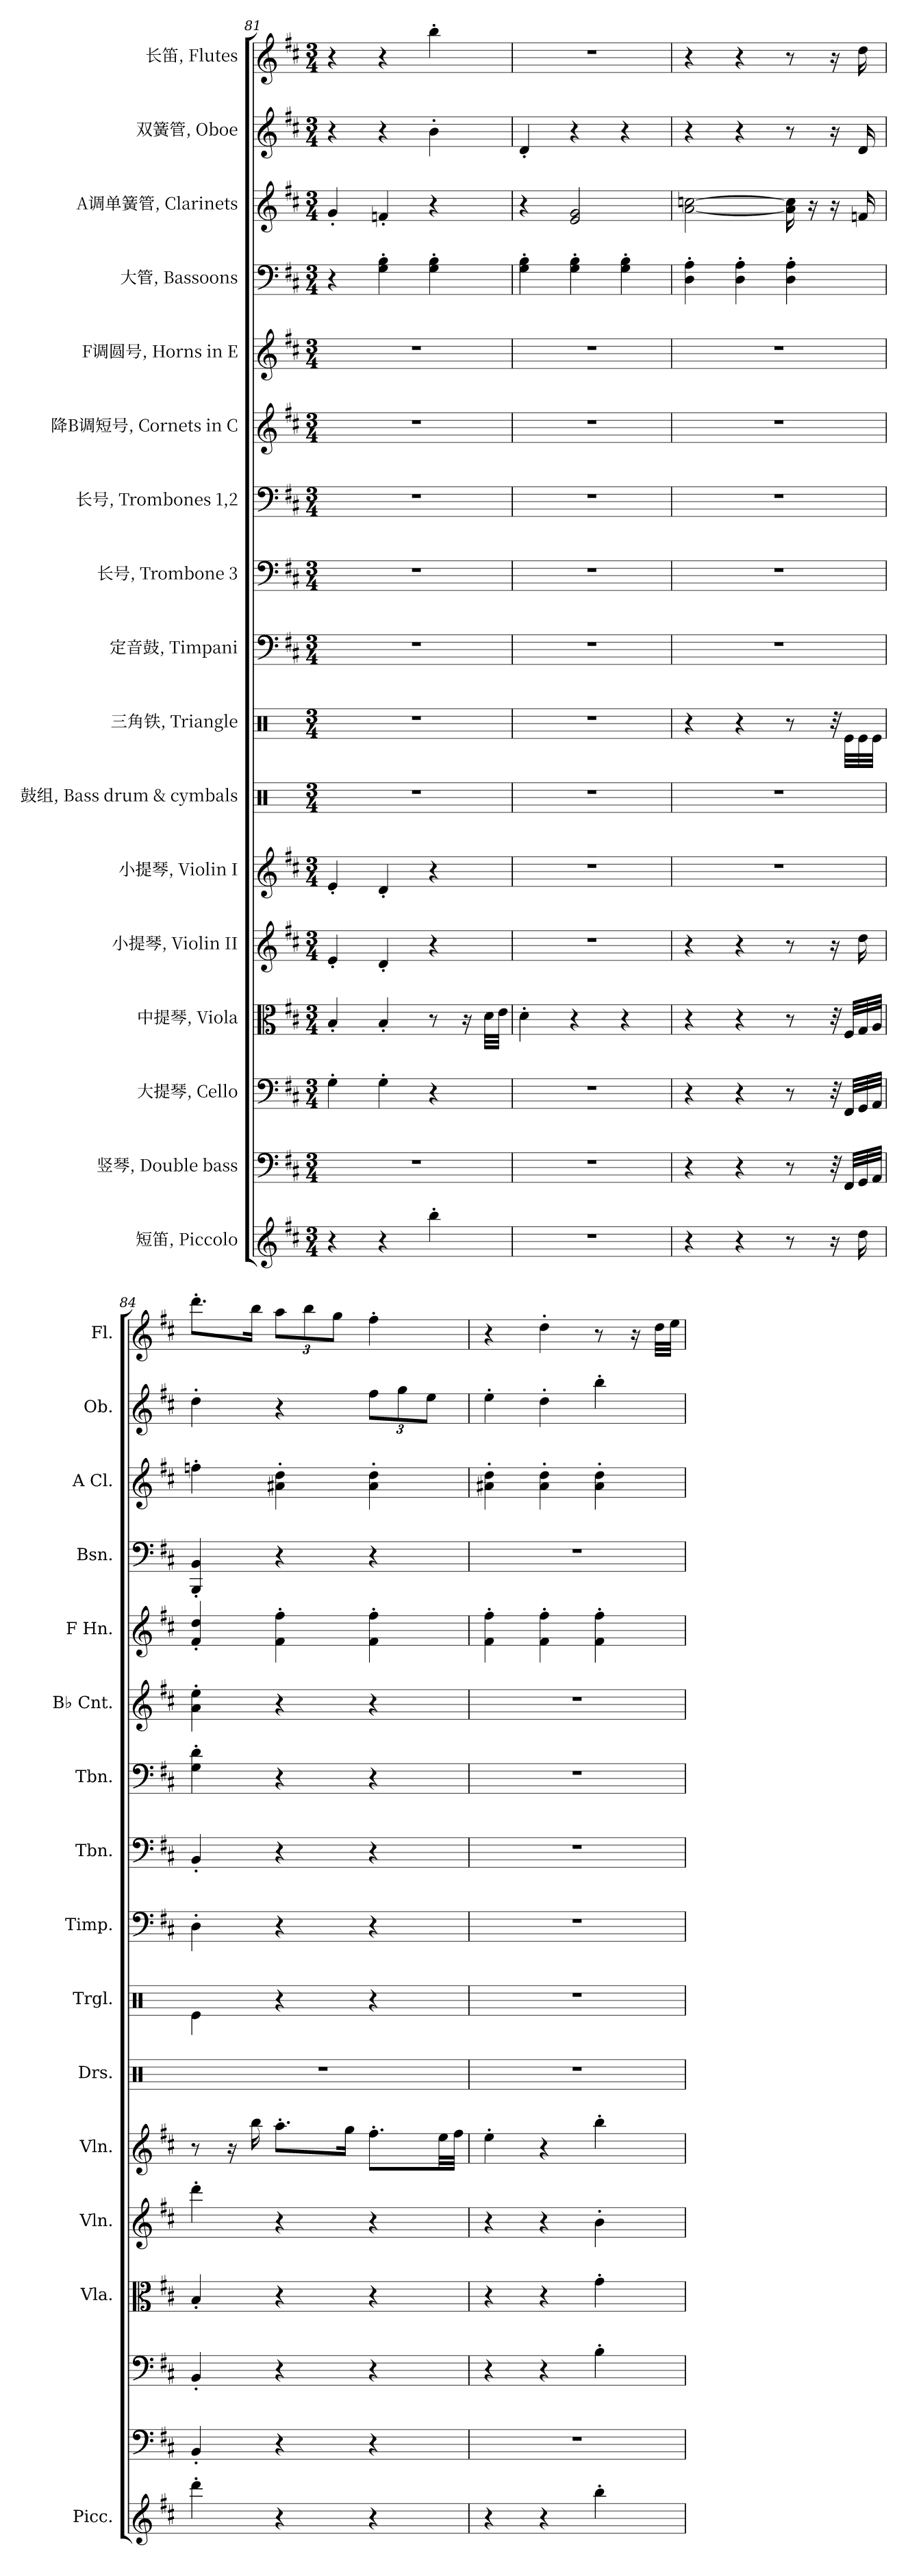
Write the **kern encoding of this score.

**kern	**kern	**kern	**kern	**kern	**kern	**kern	**kern	**kern	**kern	**kern	**kern	**kern	**kern	**kern	**kern	**kern
*part17	*part16	*part15	*part14	*part13	*part12	*part11	*part10	*part9	*part8	*part7	*part6	*part5	*part4	*part3	*part2	*part1
*staff17	*staff16	*staff15	*staff14	*staff13	*staff12	*staff11	*staff10	*staff9	*staff8	*staff7	*staff6	*staff5	*staff4	*staff3	*staff2	*staff1
*I"短笛, Piccolo	*I"竖琴, Double bass	*I"大提琴, Cello	*I"中提琴, Viola	*I"小提琴, Violin II	*I"小提琴, Violin I	*I"鼓组, Bass drum &amp; cymbals	*I"三角铁, Triangle	*I"定音鼓, Timpani	*I"长号, Trombone 3	*I"长号, Trombones 1,2	*I"降B调短号, Cornets in C	*I"F调圆号, Horns in E	*I"大管, Bassoons	*I"A调单簧管, Clarinets	*I"双簧管, Oboe	*I"长笛, Flutes
*I'Picc.	*	*	*I'Vla.	*I'Vln.	*I'Vln.	*I'Drs.	*I'Trgl.	*I'Timp.	*I'Tbn.	*I'Tbn.	*I'B♭ Cnt.	*I'F Hn.	*I'Bsn.	*I'A Cl.	*I'Ob.	*I'Fl.
*clefG2	*clefF4	*clefF4	*clefC3	*clefG2	*clefG2	*clefX	*clefX	*clefF4	*clefF4	*clefF4	*clefG2	*clefG2	*clefF4	*clefG2	*clefG2	*clefG2
*ITrd-7c-12	*	*	*	*	*	*	*	*	*	*	*ITrd1c2	*ITrd4c7	*	*ITrd2c3	*	*
*k[f#c#]	*k[f#c#]	*k[f#c#]	*k[f#c#]	*k[f#c#]	*k[f#c#]	*k[]	*k[]	*k[f#c#]	*k[f#c#]	*k[f#c#]	*k[]	*k[f#]	*k[f#c#]	*k[f#c#g#d#a#]	*k[f#c#]	*k[f#c#]
*M3/4	*M3/4	*M3/4	*M3/4	*M3/4	*M3/4	*M3/4	*M3/4	*M3/4	*M3/4	*M3/4	*M3/4	*M3/4	*M3/4	*M3/4	*M3/4	*M3/4
=81	=81	=81	=81	=81	=81	=81	=81	=81	=81	=81	=81	=81	=81	=81	=81	=81
4r	2.r	4G'\	4B'/	4e'/	4e'/	2.r	2.r	2.r	2.r	2.r	2.r	2.r	4r	4e'/	4r	4r
4r	.	4G'\	4B'/	4d'/	4d'/	.	.	.	.	.	.	.	4G\' 4B\'	4dn'/	4r	4r
4bbb'\	.	4r	8r	4r	4r	.	.	.	.	.	.	.	4G\' 4B\'	4r	4b'\	4bb'\
.	.	.	16r	.	.	.	.	.	.	.	.	.	.	.	.	.
.	.	.	32d\LLL	.	.	.	.	.	.	.	.	.	.	.	.	.
.	.	.	32e\JJJ	.	.	.	.	.	.	.	.	.	.	.	.	.
=82	=82	=82	=82	=82	=82	=82	=82	=82	=82	=82	=82	=82	=82	=82	=82	=82
2.r	2.r	2.r	4d'\	2.r	2.r	2.r	2.r	2.r	2.r	2.r	2.r	2.r	4G\' 4B\'	4r	4d'/	2.r
.	.	.	4r	.	.	.	.	.	.	.	.	.	4G\' 4B\'	2c#/ 2e/	4r	.
.	.	.	4r	.	.	.	.	.	.	.	.	.	4G\' 4B\'	.	4r	.
=83	=83	=83	=83	=83	=83	=83	=83	=83	=83	=83	=83	=83	=83	=83	=83	=83
4r	4r	4r	4r	4r	2.r	2.r	4r	2.r	2.r	2.r	2.r	2.r	4D\' 4A\'	[2f#\ [2an\	4r	4r
4r	4r	4r	4r	4r	.	.	4r	.	.	.	.	.	4D\' 4A\'	.	4r	4r
8r	8r	8r	8r	8r	.	.	8r	.	.	.	.	.	4D\' 4A\'	16f#\] 16a\]	8r	8r
.	.	.	.	.	.	.	.	.	.	.	.	.	.	16r	.	.
16r	32r	32r	32r	16r	.	.	32r	.	.	.	.	.	.	16r	16r	16r
.	32FF#/LLL	32FF#/LLL	32F#/LLL	.	.	.	32Re\LLL	.	.	.	.	.	.	.	.	.
16ddd\	32GG/	32GG/	32G/	16dd\	.	.	32Re\	.	.	.	.	.	.	16dn/	16d/	16dd\
.	32AA/JJJ	32AA/JJJ	32A/JJJ	.	.	.	32Re\JJJ	.	.	.	.	.	.	.	.	.
!!LO:PB:g=z
=84	=84	=84	=84	=84	=84	=84	=84	=84	=84	=84	=84	=84	=84	=84	=84	=84
4dddd'\	4BB'/	4BB'/	4B'/	4ddd'\	8r	2.r	4Re\	4D'\	4BB'/	4G\' 4d\'	4g\' 4dd\'	4B/' 4g/'	4BBB/' 4BB/'	4ddn'\	4dd'\	8.ddd'\L
.	.	.	.	.	16r	.	.	.	.	.	.	.	.	.	.	.
.	.	.	.	.	16bb\	.	.	.	.	.	.	.	.	.	.	16bb\Jk
*	*	*	*	*	*	*	*	*	*	*	*	*	*	*	*	*Xbrackettup
4r	4r	4r	4r	4r	8.aa'\L	.	4r	4r	4r	4r	4r	4B\' 4b\'	4r	4f##X\' 4b\'	4r	12aa\L
.	.	.	.	.	.	.	.	.	.	.	.	.	.	.	.	12bb\
.	.	.	.	.	.	.	.	.	.	.	.	.	.	.	.	12gg\J
.	.	.	.	.	16gg\Jk	.	.	.	.	.	.	.	.	.	.	.
*	*	*	*	*	*	*	*	*	*	*	*	*	*	*	*Xbrackettup	*
4r	4r	4r	4r	4r	8.ff#'\L	.	4r	4r	4r	4r	4r	4B\' 4b\'	4r	4f##\' 4b\'	12ff#\L	4ff#'\
.	.	.	.	.	.	.	.	.	.	.	.	.	.	.	12gg\	.
.	.	.	.	.	.	.	.	.	.	.	.	.	.	.	12ee\J	.
.	.	.	.	.	32ee\LL	.	.	.	.	.	.	.	.	.	.	.
.	.	.	.	.	32ff#\JJJ	.	.	.	.	.	.	.	.	.	.	.
=85	=85	=85	=85	=85	=85	=85	=85	=85	=85	=85	=85	=85	=85	=85	=85	=85
4r	2.r	4r	4r	4r	4ee'\	2.r	2.r	2.r	2.r	2.r	2.r	4B\' 4b\'	2.r	4f##X\' 4b\'	4ee'\	4r
4r	.	4r	4r	4r	4r	.	.	.	.	.	.	4B\' 4b\'	.	4f##\' 4b\'	4dd'\	4dd'\
4bbb'\	.	4B'\	4g'\	4b'\	4bb'\	.	.	.	.	.	.	4B\' 4b\'	.	4f##\' 4b\'	4bb'\	8r
.	.	.	.	.	.	.	.	.	.	.	.	.	.	.	.	16r
.	.	.	.	.	.	.	.	.	.	.	.	.	.	.	.	32dd\LLL
.	.	.	.	.	.	.	.	.	.	.	.	.	.	.	.	32ee\JJJ
=	=	=	=	=	=	=	=	=	=	=	=	=	=	=	=	=
*-	*-	*-	*-	*-	*-	*-	*-	*-	*-	*-	*-	*-	*-	*-	*-	*-
